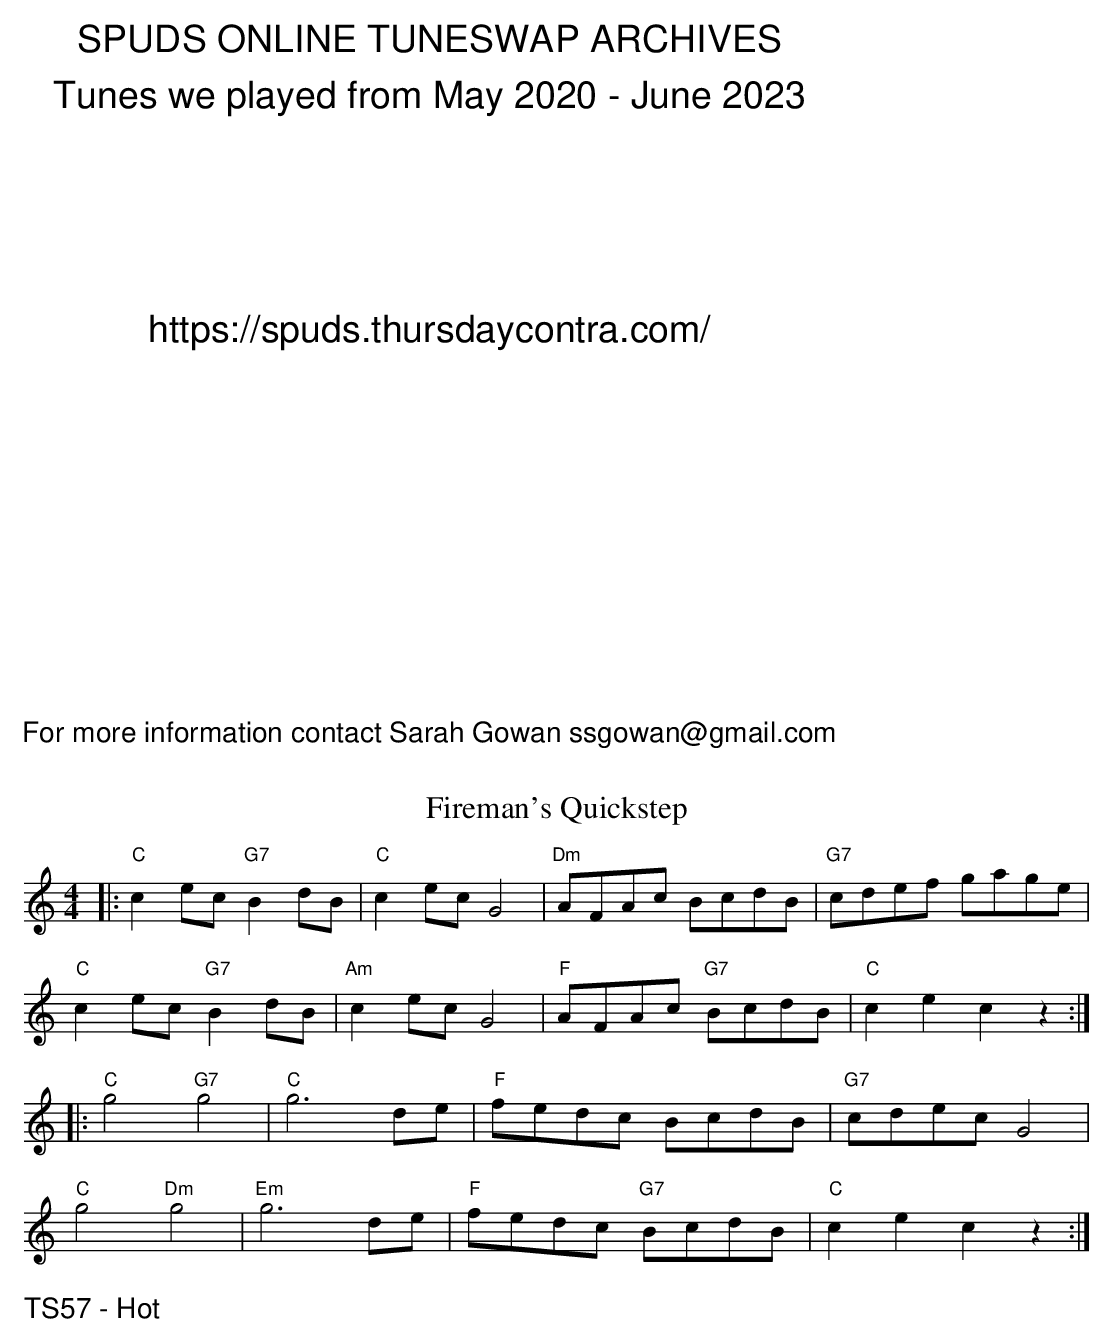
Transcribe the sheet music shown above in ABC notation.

X:1
T:Fireman's Quickstep
M:4/4
L:1/8
K:C
|:"C"c2ec"G7"B2dB|"C"c2ecG4|"Dm"AFAc BcdB|"G7"cdef gage|
"C"c2ec"G7"B2dB|"Am"c2ecG4|"F"AFAc "G7"BcdB|"C"c2e2c2z2:|
|:"C"g4"G7"g4|"C"g6de|"F"fedc BcdB|"G7"cdecG4|
"C"g4"Dm"g4|"Em"g6de|"F"fedc "G7"BcdB|"C"c2e2c2z2:|
